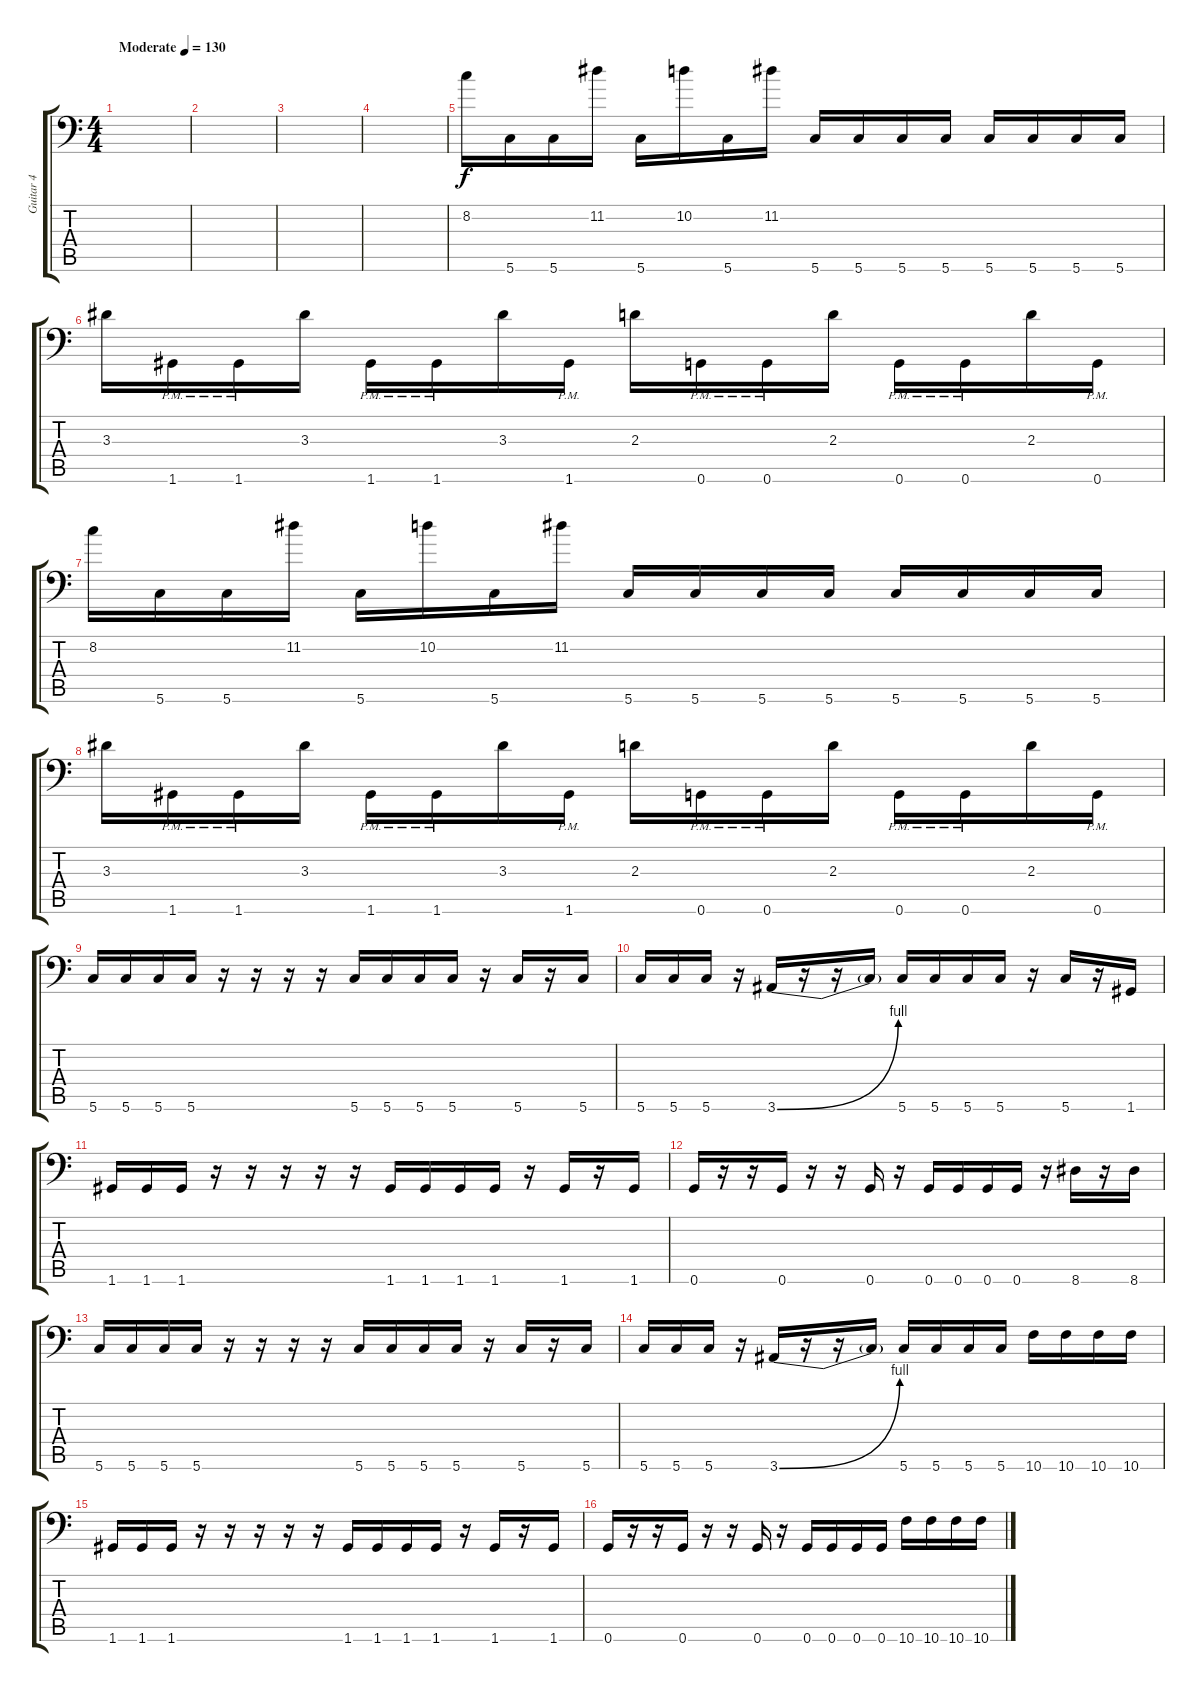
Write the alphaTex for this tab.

\track ("Guitar 4" "Guitar 4") {instrument distortionguitar}
\staff {score tabs}
\tuning (A3 E3 C3 G2 D2 G1) {hide}
\ts (4 4)
\tempo (130 "Moderate")
\clef f4
\ks c
|
|
|
|
8.2.16 5.6.16 5.6.16 11.2.16 5.6.16 10.2.16 5.6.16 11.2.16 5.6.16 5.6.16 5.6.16 5.6.16 5.6.16 5.6.16 5.6.16 5.6.16 |
3.3.16 1.6{pm}.16 1.6{pm}.16 3.3.16 1.6{pm}.16 1.6{pm}.16 3.3.16 1.6{pm}.16 2.3.16 0.6{pm}.16 0.6{pm}.16 2.3.16 0.6{pm}.16 0.6{pm}.16 2.3.16 0.6{pm}.16 |
8.2.16 5.6.16 5.6.16 11.2.16 5.6.16 10.2.16 5.6.16 11.2.16 5.6.16 5.6.16 5.6.16 5.6.16 5.6.16 5.6.16 5.6.16 5.6.16 |
3.3.16 1.6{pm}.16 1.6{pm}.16 3.3.16 1.6{pm}.16 1.6{pm}.16 3.3.16 1.6{pm}.16 2.3.16 0.6{pm}.16 0.6{pm}.16 2.3.16 0.6{pm}.16 0.6{pm}.16 2.3.16 0.6{pm}.16 |
5.6.16 5.6.16 5.6.16 5.6.16 r.16 r.16 r.16 r.16 5.6.16 5.6.16 5.6.16 5.6.16 r.16 5.6.16 r.16 5.6.16 |
5.6.16 5.6.16 5.6.16 r.16 3.6{be (bend 0 0 60 4)}.16 r.16 r.16 3.6{t}.16 5.6.16 5.6.16 5.6.16 5.6.16 r.16 5.6.16 r.16 1.6.16 |
1.6.16 1.6.16 1.6.16 r.16 r.16 r.16 r.16 r.16 1.6.16 1.6.16 1.6.16 1.6.16 r.16 1.6.16 r.16 1.6.16 |
0.6.16 r.16 r.16 0.6.16 r.16 r.16 0.6.16 r.16 0.6.16 0.6.16 0.6.16 0.6.16 r.16 8.6.16 r.16 8.6.16 |
5.6.16 5.6.16 5.6.16 5.6.16 r.16 r.16 r.16 r.16 5.6.16 5.6.16 5.6.16 5.6.16 r.16 5.6.16 r.16 5.6.16 |
5.6.16 5.6.16 5.6.16 r.16 3.6{be (bend 0 0 60 4)}.16 r.16 r.16 3.6{t}.16 5.6.16 5.6.16 5.6.16 5.6.16 10.6.16 10.6.16 10.6.16 10.6.16 |
1.6.16 1.6.16 1.6.16 r.16 r.16 r.16 r.16 r.16 1.6.16 1.6.16 1.6.16 1.6.16 r.16 1.6.16 r.16 1.6.16 |
0.6.16 r.16 r.16 0.6.16 r.16 r.16 0.6.16 r.16 0.6.16 0.6.16 0.6.16 0.6.16 10.6.16 10.6.16 10.6.16 10.6.16
